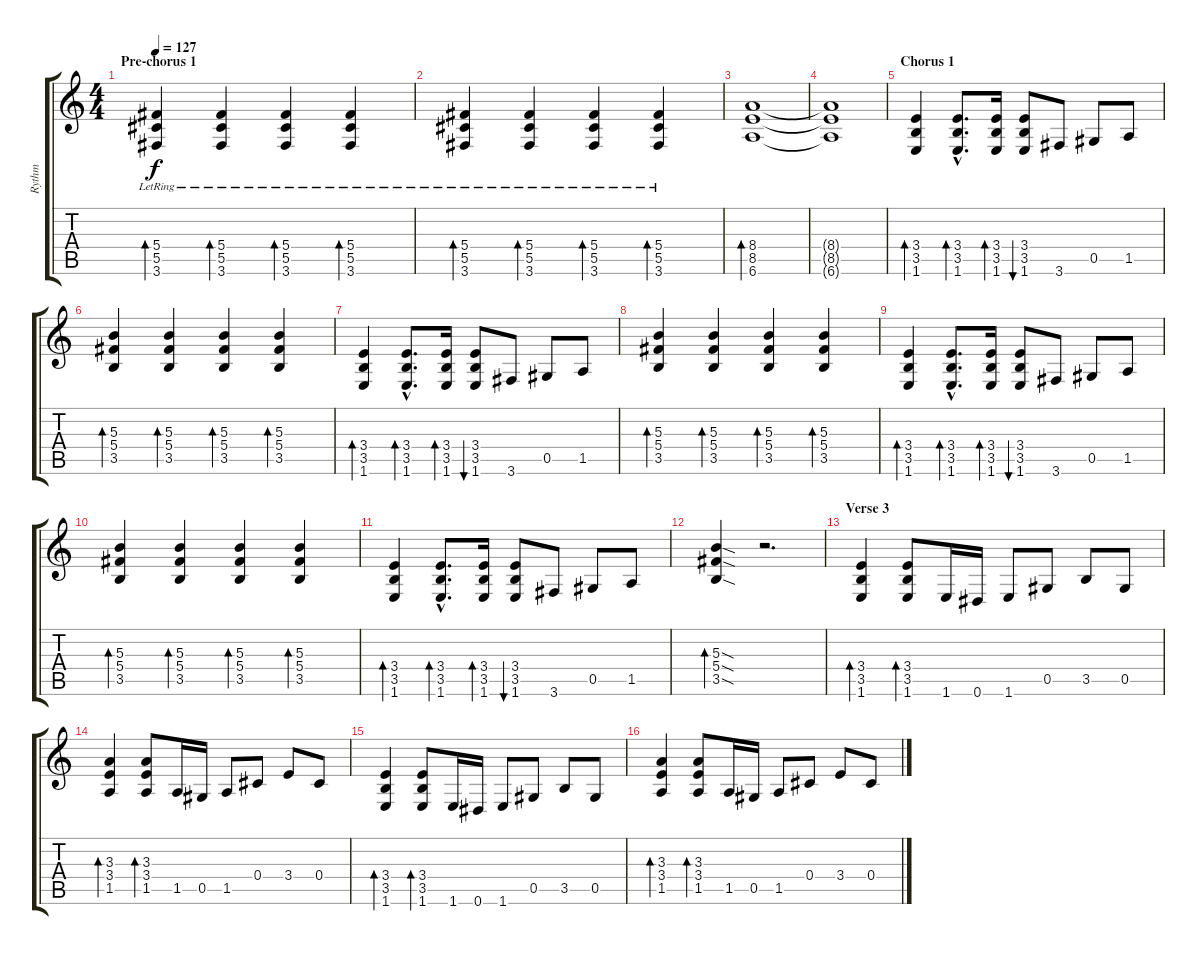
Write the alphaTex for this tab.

\track ("Rythm" "Rythm") {instrument electricguitarclean}
\staff {score tabs}
\tuning (Eb4 Bb3 Gb3 Db3 Ab2 Eb2) {hide}
\ts (4 4)
\section ("" "Pre-chorus 1")
\tempo 127
\clef g2
\ks c
(5.4{lr} 5.5{lr} 3.6{lr}).4{bd 120 dy f volume 13 instrument distortionguitar} (5.4{lr} 5.5{lr} 3.6{lr}).4{bd 120} (5.4{lr} 5.5{lr} 3.6{lr}).4{bd 120} (5.4{lr} 5.5{lr} 3.6{lr}).4{bd 120} |
(5.4{lr} 5.5{lr} 3.6{lr}).4{bd 120} (5.4{lr} 5.5{lr} 3.6{lr}).4{bd 120} (5.4{lr} 5.5{lr} 3.6{lr}).4{bd 120} (5.4{lr} 5.5{lr} 3.6{lr}).4{bd 120} |
(8.4 8.5 6.6).1{bd 120} |
(8.4{t} 8.5{t} 6.6{t}).1 |
\section ("" "Chorus 1")
(3.4 3.5 1.6).4{bd 120 volume 13 instrument distortionguitar} (3.4{hac} 3.5{hac} 1.6{hac}).8{d bd 120} (3.4 3.5 1.6).16{bd 120} (3.4 3.5 1.6).8{bu 120} 3.6.8 0.5.8 1.5.8 |
(5.3 5.4 3.5).4{bd 120} (5.3 5.4 3.5).4{bd 120} (5.3 5.4 3.5).4{bd 120} (5.3 5.4 3.5).4{bd 120} |
(3.4 3.5 1.6).4{bd 120} (3.4{hac} 3.5{hac} 1.6{hac}).8{d bd 120} (3.4 3.5 1.6).16{bd 120} (3.4 3.5 1.6).8{bu 120} 3.6.8 0.5.8 1.5.8 |
(5.3 5.4 3.5).4{bd 120} (5.3 5.4 3.5).4{bd 120} (5.3 5.4 3.5).4{bd 120} (5.3 5.4 3.5).4{bd 120} |
(3.4 3.5 1.6).4{bd 120} (3.4{hac} 3.5{hac} 1.6{hac}).8{d bd 120} (3.4 3.5 1.6).16{bd 120} (3.4 3.5 1.6).8{bu 120} 3.6.8 0.5.8 1.5.8 |
(5.3 5.4 3.5).4{bd 120} (5.3 5.4 3.5).4{bd 120} (5.3 5.4 3.5).4{bd 120} (5.3 5.4 3.5).4{bd 120} |
(3.4 3.5 1.6).4{bd 120} (3.4{hac} 3.5{hac} 1.6{hac}).8{d bd 120} (3.4 3.5 1.6).16{bd 120} (3.4 3.5 1.6).8{bu 120} 3.6.8 0.5.8 1.5.8 |
(5.3{sod} 5.4{sod} 3.5{sod}).4{bd 120} r.2{d} |
\section ("" "Verse 3")
(3.4 3.5 1.6).4{bd 120 volume 13 instrument distortionguitar} (3.4 3.5 1.6).8{bd 120} 1.6.16 0.6.16 1.6.8 0.5.8 3.5.8 0.5.8 |
(3.3 3.4 1.5).4{bd 120} (3.3 3.4 1.5).8{bd 120} 1.5.16 0.5.16 1.5.8 0.4.8 3.4.8 0.4.8 |
(3.4 3.5 1.6).4{bd 120} (3.4 3.5 1.6).8{bd 120} 1.6.16 0.6.16 1.6.8 0.5.8 3.5.8 0.5.8 |
(3.3 3.4 1.5).4{bd 120} (3.3 3.4 1.5).8{bd 120} 1.5.16 0.5.16 1.5.8 0.4.8 3.4.8 0.4.8
